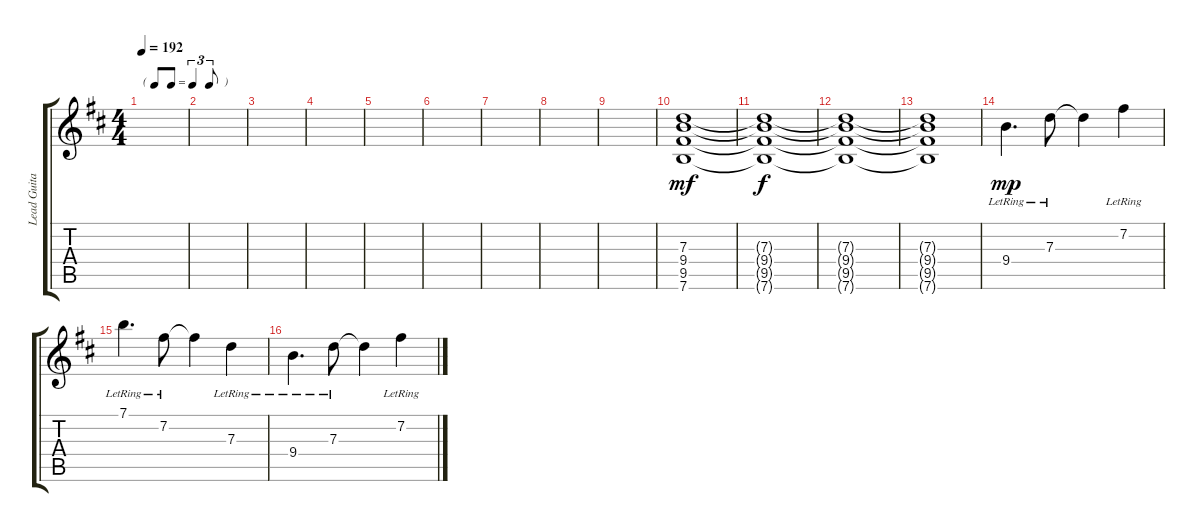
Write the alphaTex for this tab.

\track ("Lead Guitar" "Lead Guita") {instrument overdrivenguitar}
\staff {score tabs}
\tuning (E4 B3 G3 D3 A2 E2) {hide}
\ts (4 4)
\tf triplet8th
\tempo 192
\clef g2
\ks bminor
|
|
|
|
|
|
|
|
|
(7.3 9.4 9.5 7.6).1{dy mf} |
(7.3{t} 9.4{t} 9.5{t} 7.6{t}).1{dy f} |
(7.3{t} 9.4{t} 9.5{t} 7.6{t}).1 |
(7.3{t} 9.4{t} 9.5{t} 7.6{t}).1 |
9.4{lr}.4{d dy mp} 7.3{lr}.8 7.3{t}.4 7.2{lr}.4 |
7.1{lr}.4{d} 7.2{lr}.8 7.2{t}.4 7.3{lr}.4 |
9.4{lr}.4{d} 7.3{lr}.8 7.3{t}.4 7.2{lr}.4
